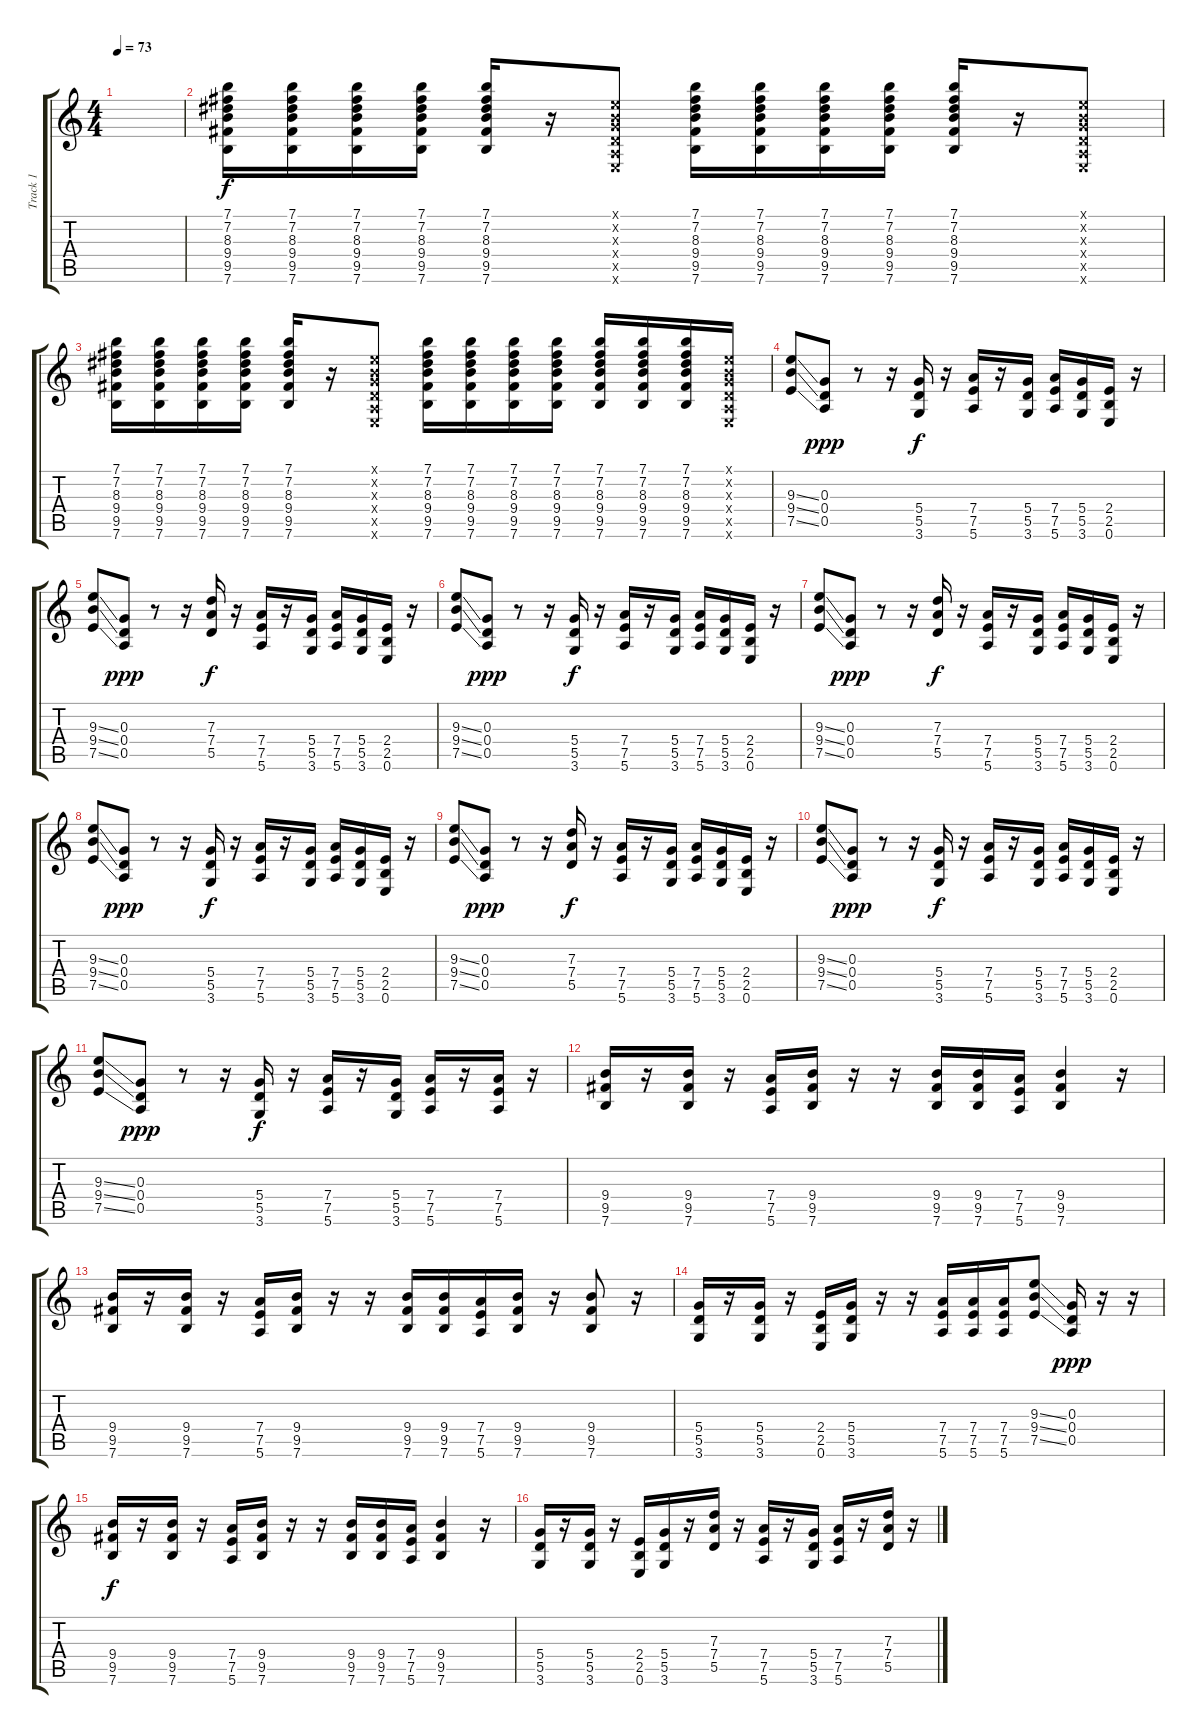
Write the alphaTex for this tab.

\track ("Track 1" "Track 1") {instrument overdrivenguitar}
\staff {score tabs}
\tuning (E4 B3 G3 D3 A2 E2) {hide}
\ts (4 4)
\tempo 73
\clef g2
\ks c
|
(7.1 7.2 8.3 9.4 9.5 7.6).16{balance 8} (7.1 7.2 8.3 9.4 9.5 7.6).16 (7.1 7.2 8.3 9.4 9.5 7.6).16 (7.1 7.2 8.3 9.4 9.5 7.6).16 (7.1 7.2 8.3 9.4 9.5 7.6).16 r.16 (0.1{x} 0.2{x} 0.3{x} 0.4{x} 0.5{x} 0.6{x}).8 (7.1 7.2 8.3 9.4 9.5 7.6).16 (7.1 7.2 8.3 9.4 9.5 7.6).16 (7.1 7.2 8.3 9.4 9.5 7.6).16 (7.1 7.2 8.3 9.4 9.5 7.6).16 (7.1 7.2 8.3 9.4 9.5 7.6).16 r.16 (0.1{x} 0.2{x} 0.3{x} 0.4{x} 0.5{x} 0.6{x}).8 |
(7.1 7.2 8.3 9.4 9.5 7.6).16 (7.1 7.2 8.3 9.4 9.5 7.6).16 (7.1 7.2 8.3 9.4 9.5 7.6).16 (7.1 7.2 8.3 9.4 9.5 7.6).16 (7.1 7.2 8.3 9.4 9.5 7.6).16 r.16 (0.1{x} 0.2{x} 0.3{x} 0.4{x} 0.5{x} 0.6{x}).8 (7.1 7.2 8.3 9.4 9.5 7.6).16 (7.1 7.2 8.3 9.4 9.5 7.6).16 (7.1 7.2 8.3 9.4 9.5 7.6).16 (7.1 7.2 8.3 9.4 9.5 7.6).16 (7.1 7.2 8.3 9.4 9.5 7.6).16 (7.1 7.2 8.3 9.4 9.5 7.6).16 (7.1 7.2 8.3 9.4 9.5 7.6).16 (0.1{x} 0.2{x} 0.3{x} 0.4{x} 0.5{x} 0.6{x}).16 |
(9.3{ss} 9.4{ss} 7.5{ss}).8{balance 0} (0.3 0.4 0.5).8{dy ppp} r.8 r.16 (5.4 5.5 3.6).16{dy f} r.16 (7.4 7.5 5.6).16 r.16 (5.4 5.5 3.6).16 (7.4 7.5 5.6).16 (5.4 5.5 3.6).16 (2.4 2.5 0.6).16 r.16 |
(9.3{ss} 9.4{ss} 7.5{ss}).8{balance 0} (0.3 0.4 0.5).8{dy ppp} r.8 r.16 (7.3 7.4 5.5).16{dy f} r.16 (7.4 7.5 5.6).16 r.16 (5.4 5.5 3.6).16 (7.4 7.5 5.6).16 (5.4 5.5 3.6).16 (2.4 2.5 0.6).16 r.16 |
(9.3{ss} 9.4{ss} 7.5{ss}).8{balance 0} (0.3 0.4 0.5).8{dy ppp} r.8 r.16 (5.4 5.5 3.6).16{dy f} r.16 (7.4 7.5 5.6).16 r.16 (5.4 5.5 3.6).16 (7.4 7.5 5.6).16 (5.4 5.5 3.6).16 (2.4 2.5 0.6).16 r.16 |
(9.3{ss} 9.4{ss} 7.5{ss}).8{balance 0} (0.3 0.4 0.5).8{dy ppp} r.8 r.16 (7.3 7.4 5.5).16{dy f} r.16 (7.4 7.5 5.6).16 r.16 (5.4 5.5 3.6).16 (7.4 7.5 5.6).16 (5.4 5.5 3.6).16 (2.4 2.5 0.6).16 r.16 |
(9.3{ss} 9.4{ss} 7.5{ss}).8{balance 0} (0.3 0.4 0.5).8{dy ppp} r.8 r.16 (5.4 5.5 3.6).16{dy f} r.16 (7.4 7.5 5.6).16 r.16 (5.4 5.5 3.6).16 (7.4 7.5 5.6).16 (5.4 5.5 3.6).16 (2.4 2.5 0.6).16 r.16 |
(9.3{ss} 9.4{ss} 7.5{ss}).8{balance 0} (0.3 0.4 0.5).8{dy ppp} r.8 r.16 (7.3 7.4 5.5).16{dy f} r.16 (7.4 7.5 5.6).16 r.16 (5.4 5.5 3.6).16 (7.4 7.5 5.6).16 (5.4 5.5 3.6).16 (2.4 2.5 0.6).16 r.16 |
(9.3{ss} 9.4{ss} 7.5{ss}).8{balance 0} (0.3 0.4 0.5).8{dy ppp} r.8 r.16 (5.4 5.5 3.6).16{dy f} r.16 (7.4 7.5 5.6).16 r.16 (5.4 5.5 3.6).16 (7.4 7.5 5.6).16 (5.4 5.5 3.6).16 (2.4 2.5 0.6).16 r.16 |
(9.3{ss} 9.4{ss} 7.5{ss}).8{balance 0} (0.3 0.4 0.5).8{dy ppp} r.8 r.16 (5.4 5.5 3.6).16{dy f} r.16 (7.4 7.5 5.6).16 r.16 (5.4 5.5 3.6).16 (7.4 7.5 5.6).16 r.16 (7.4 7.5 5.6).16 r.16 |
(9.4 9.5 7.6).16 r.16 (9.4 9.5 7.6).16 r.16 (7.4 7.5 5.6).16 (9.4 9.5 7.6).16 r.16 r.16 (9.4 9.5 7.6).16 (9.4 9.5 7.6).16 (7.4 7.5 5.6).16 (9.4 9.5 7.6).4 r.16 |
(9.4 9.5 7.6).16 r.16 (9.4 9.5 7.6).16 r.16 (7.4 7.5 5.6).16 (9.4 9.5 7.6).16 r.16 r.16 (9.4 9.5 7.6).16 (9.4 9.5 7.6).16 (7.4 7.5 5.6).16 (9.4 9.5 7.6).16 r.16 (9.4 9.5 7.6).8 r.16 |
(5.4 5.5 3.6).16 r.16 (5.4 5.5 3.6).16 r.16 (2.4 2.5 0.6).16 (5.4 5.5 3.6).16 r.16 r.16 (7.4 7.5 5.6).16 (7.4 7.5 5.6).16 (7.4 7.5 5.6).16 (9.3{ss} 9.4{ss} 7.5{ss}).8 (0.3 0.4 0.5).16{dy ppp} r.16 r.16 |
(9.4 9.5 7.6).16{dy f} r.16 (9.4 9.5 7.6).16 r.16 (7.4 7.5 5.6).16 (9.4 9.5 7.6).16 r.16 r.16 (9.4 9.5 7.6).16 (9.4 9.5 7.6).16 (7.4 7.5 5.6).16 (9.4 9.5 7.6).4 r.16 |
(5.4 5.5 3.6).16 r.16 (5.4 5.5 3.6).16 r.16 (2.4 2.5 0.6).16 (5.4 5.5 3.6).16 r.16 (7.3 7.4 5.5).16 r.16 (7.4 7.5 5.6).16 r.16 (5.4 5.5 3.6).16 (7.4 7.5 5.6).16 r.16 (7.3 7.4 5.5).16 r.16
